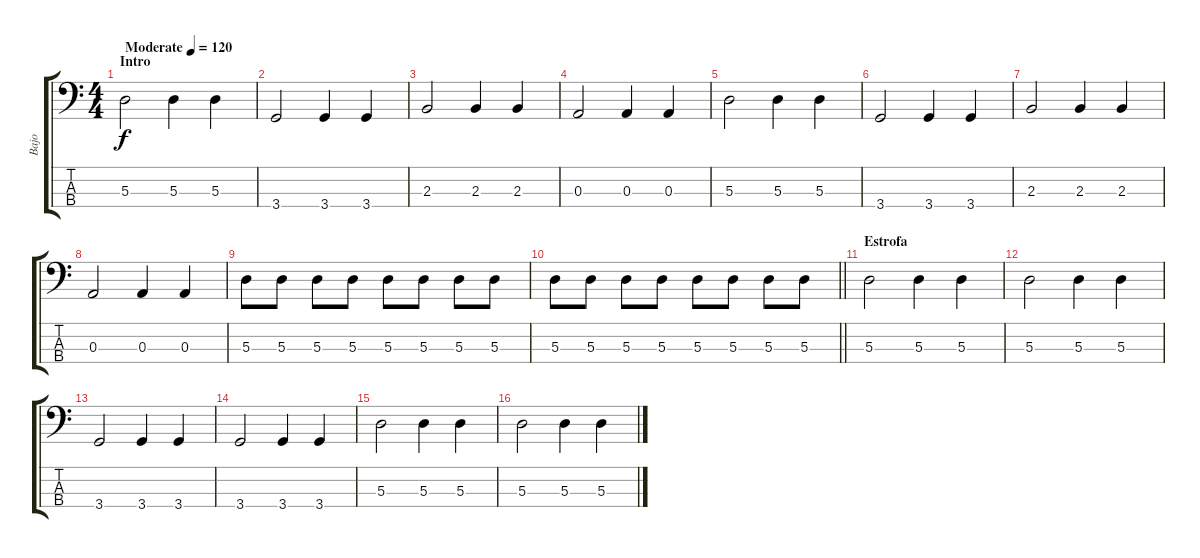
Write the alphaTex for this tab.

\track ("Bajo" "Bajo") {instrument electricbassfinger}
\staff {score tabs}
\tuning (G2 D2 A1 E1) {hide}
\ts (4 4)
\section ("" "Intro")
\tempo (120 "Moderate")
\clef f4
\ks c
5.3.2{dy f instrument electricbassfinger} 5.3.4 5.3.4 |
3.4.2 3.4.4 3.4.4 |
2.3.2 2.3.4 2.3.4 |
0.3.2 0.3.4 0.3.4 |
5.3.2 5.3.4 5.3.4 |
3.4.2 3.4.4 3.4.4 |
2.3.2 2.3.4 2.3.4 |
0.3.2 0.3.4 0.3.4 |
5.3.8 5.3.8 5.3.8 5.3.8 5.3.8 5.3.8 5.3.8 5.3.8 |
\barLineRight lightlight
5.3.8 5.3.8 5.3.8 5.3.8 5.3.8 5.3.8 5.3.8 5.3.8 |
\section ("" "Estrofa")
5.3.2 5.3.4 5.3.4 |
5.3.2 5.3.4 5.3.4 |
3.4.2 3.4.4 3.4.4 |
3.4.2 3.4.4 3.4.4 |
5.3.2 5.3.4 5.3.4 |
5.3.2 5.3.4 5.3.4
